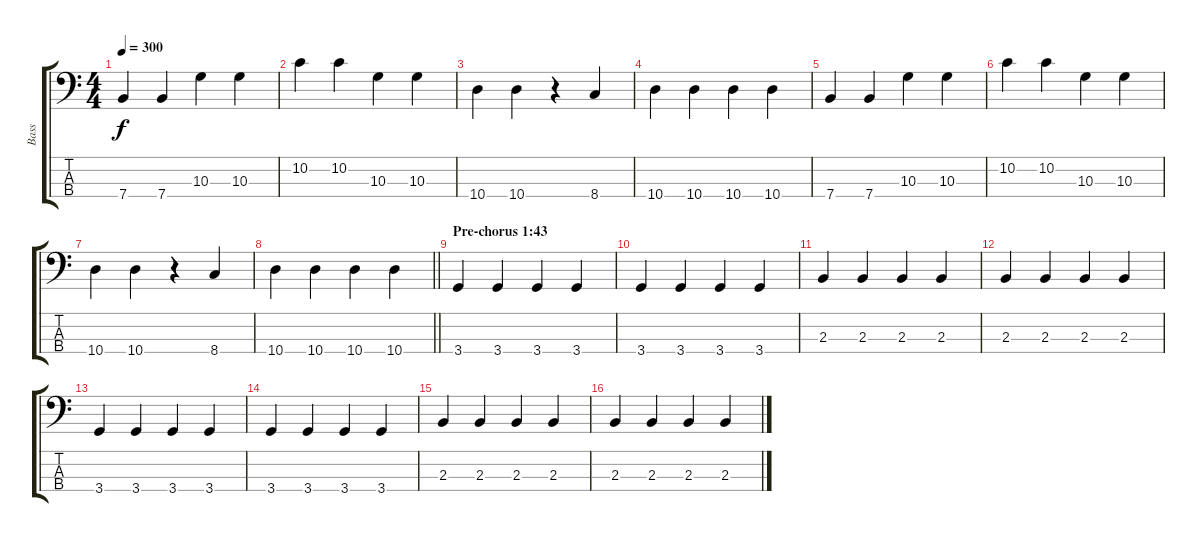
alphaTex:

\track ("Bass" "Bass") {instrument electricbassfinger}
\staff {score tabs}
\tuning (G2 D2 A1 E1) {hide}
\ts (4 4)
\tempo 300
\clef f4
\ks c
7.4.4{dy f} 7.4.4 10.3.4 10.3.4 |
10.2.4 10.2.4 10.3.4 10.3.4 |
10.4.4 10.4.4 r.4 8.4.4 |
10.4.4 10.4.4 10.4.4 10.4.4 |
7.4.4 7.4.4 10.3.4 10.3.4 |
10.2.4 10.2.4 10.3.4 10.3.4 |
10.4.4 10.4.4 r.4 8.4.4 |
\barLineRight lightlight
10.4.4 10.4.4 10.4.4 10.4.4 |
\section ("" "Pre-chorus 1:43")
3.4.4 3.4.4 3.4.4 3.4.4 |
3.4.4 3.4.4 3.4.4 3.4.4 |
2.3.4 2.3.4 2.3.4 2.3.4 |
2.3.4 2.3.4 2.3.4 2.3.4 |
3.4.4 3.4.4 3.4.4 3.4.4 |
3.4.4 3.4.4 3.4.4 3.4.4 |
2.3.4 2.3.4 2.3.4 2.3.4 |
2.3.4 2.3.4 2.3.4 2.3.4
